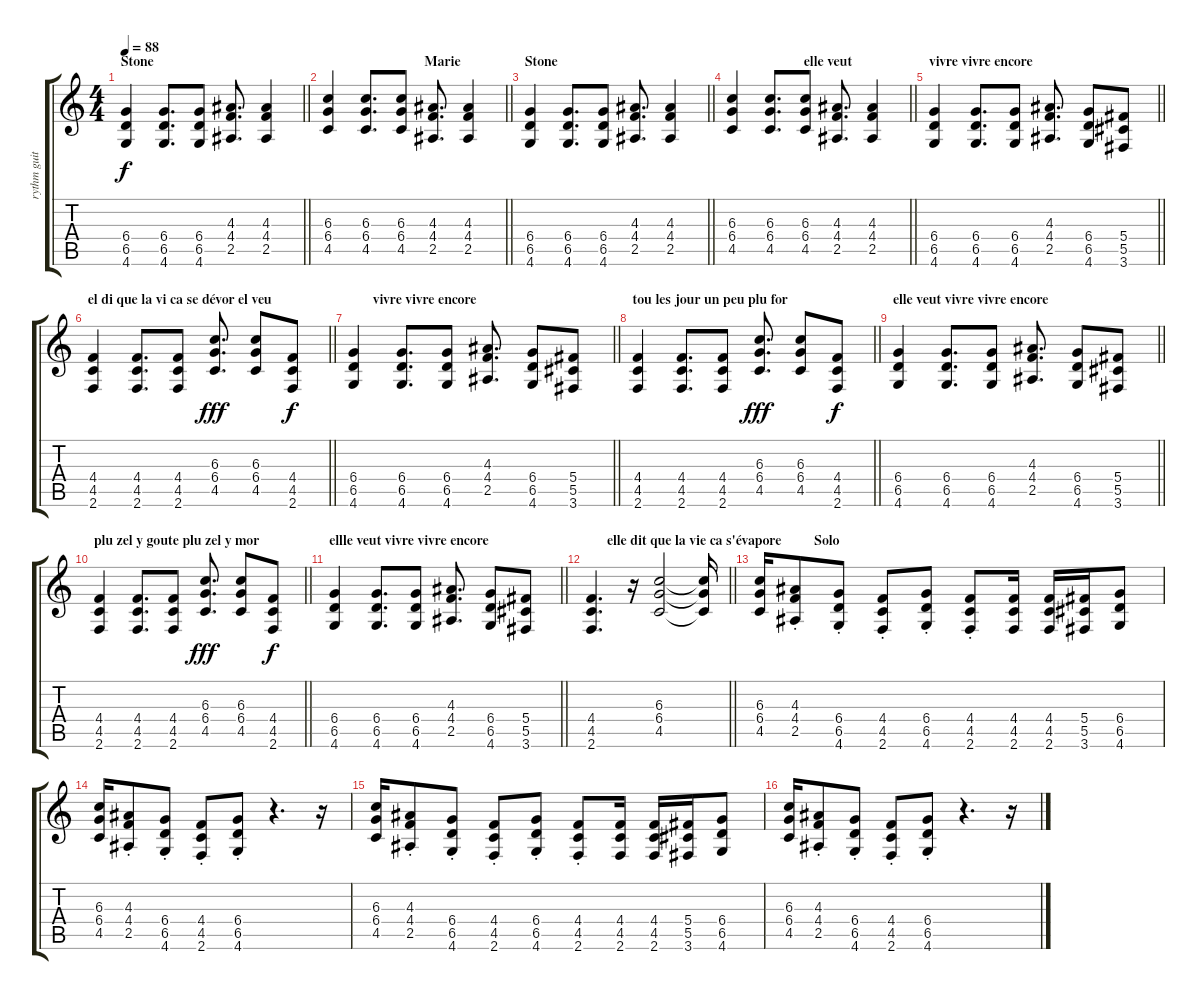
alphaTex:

\track ("rythm guit" "rythm guit") {instrument overdrivenguitar}
\staff {score tabs}
\tuning (Eb4 Bb3 Gb3 Db3 Ab2 Eb2) {hide}
\ts (4 4)
\section ("" "Stone")
\tempo 88
\clef g2
\barLineRight lightlight
\ks c
(6.4 6.5 4.6).4{dy f} (6.4 6.5 4.6).8{d} (6.4 6.5 4.6).8 (4.3 4.4 2.5).8{d} (4.3 4.4 2.5).4 |
\section ("" "                             Marie")
\barLineRight lightlight
(6.3 6.4 4.5).4 (6.3 6.4 4.5).8{d} (6.3 6.4 4.5).8 (4.3 4.4 2.5).8{d} (4.3 4.4 2.5).4 |
\section ("" "Stone")
\barLineRight lightlight
(6.4 6.5 4.6).4 (6.4 6.5 4.6).8{d} (6.4 6.5 4.6).8 (4.3 4.4 2.5).8{d} (4.3 4.4 2.5).4 |
\section ("" "                      elle veut ")
\barLineRight lightlight
(6.3 6.4 4.5).4 (6.3 6.4 4.5).8{d} (6.3 6.4 4.5).8 (4.3 4.4 2.5).8{d} (4.3 4.4 2.5).4 |
\section ("" "vivre vivre encore")
\barLineRight lightlight
(6.4 6.5 4.6).4 (6.4 6.5 4.6).8{d} (6.4 6.5 4.6).8 (4.3 4.4 2.5).8{d} (6.4 6.5 4.6).8 (5.4 5.5 3.6).8 |
\section ("" "el di que la vi ca se dévor el veu")
\barLineRight lightlight
(4.4 4.5 2.6).4 (4.4 4.5 2.6).8{d} (4.4 4.5 2.6).8 (6.3 6.4 4.5).8{d dy fff} (6.3 6.4 4.5).8 (4.4 4.5 2.6).8{dy f} |
\section ("" "       vivre vivre encore")
\barLineRight lightlight
(6.4 6.5 4.6).4 (6.4 6.5 4.6).8{d} (6.4 6.5 4.6).8 (4.3 4.4 2.5).8{d} (6.4 6.5 4.6).8 (5.4 5.5 3.6).8 |
\section ("" "tou les jour un peu plu for")
\barLineRight lightlight
(4.4 4.5 2.6).4 (4.4 4.5 2.6).8{d} (4.4 4.5 2.6).8 (6.3 6.4 4.5).8{d dy fff} (6.3 6.4 4.5).8 (4.4 4.5 2.6).8{dy f} |
\section ("" "elle veut vivre vivre encore")
\barLineRight lightlight
(6.4 6.5 4.6).4 (6.4 6.5 4.6).8{d} (6.4 6.5 4.6).8 (4.3 4.4 2.5).8{d} (6.4 6.5 4.6).8 (5.4 5.5 3.6).8 |
\section ("" "plu zel y goute plu zel y mor")
\barLineRight lightlight
(4.4 4.5 2.6).4 (4.4 4.5 2.6).8{d} (4.4 4.5 2.6).8 (6.3 6.4 4.5).8{d dy fff} (6.3 6.4 4.5).8 (4.4 4.5 2.6).8{dy f} |
\section ("" "ellle veut vivre vivre encore")
\barLineRight lightlight
(6.4 6.5 4.6).4 (6.4 6.5 4.6).8{d} (6.4 6.5 4.6).8 (4.3 4.4 2.5).8{d} (6.4 6.5 4.6).8 (5.4 5.5 3.6).8 |
\section ("" "      elle dit que la vie ca s'évapore")
\barLineRight lightlight
(4.4 4.5 2.6).4{d} r.16 (6.3 6.4 4.5).2 (6.3{t} 6.4{t} 4.5{t}).16 |
\section ("" "                 Solo")
(6.3 6.4 4.5).16 (4.3{st} 4.4{st} 2.5{st}).8 (6.4{st} 6.5{st} 4.6{st}).8 (4.4{st} 4.5{st} 2.6{st}).8 (6.4{st} 6.5{st} 4.6{st}).8 (4.4{st} 4.5{st} 2.6{st}).8 (4.4 4.5 2.6).16 (4.4 4.5 2.6).16 (5.4 5.5 3.6).16 (6.4 6.5 4.6).8 |
(6.3 6.4 4.5).16 (4.3{st} 4.4{st} 2.5{st}).8 (6.4{st} 6.5{st} 4.6{st}).8 (4.4{st} 4.5{st} 2.6{st}).8 (6.4{st} 6.5{st} 4.6{st}).8 r.4{d} r.16 |
(6.3 6.4 4.5).16 (4.3{st} 4.4{st} 2.5{st}).8 (6.4{st} 6.5{st} 4.6{st}).8 (4.4{st} 4.5{st} 2.6{st}).8 (6.4{st} 6.5{st} 4.6{st}).8 (4.4{st} 4.5{st} 2.6{st}).8 (4.4 4.5 2.6).16 (4.4 4.5 2.6).16 (5.4 5.5 3.6).16 (6.4 6.5 4.6).8 |
(6.3 6.4 4.5).16 (4.3{st} 4.4{st} 2.5{st}).8 (6.4{st} 6.5{st} 4.6{st}).8 (4.4{st} 4.5{st} 2.6{st}).8 (6.4{st} 6.5{st} 4.6{st}).8 r.4{d} r.16
